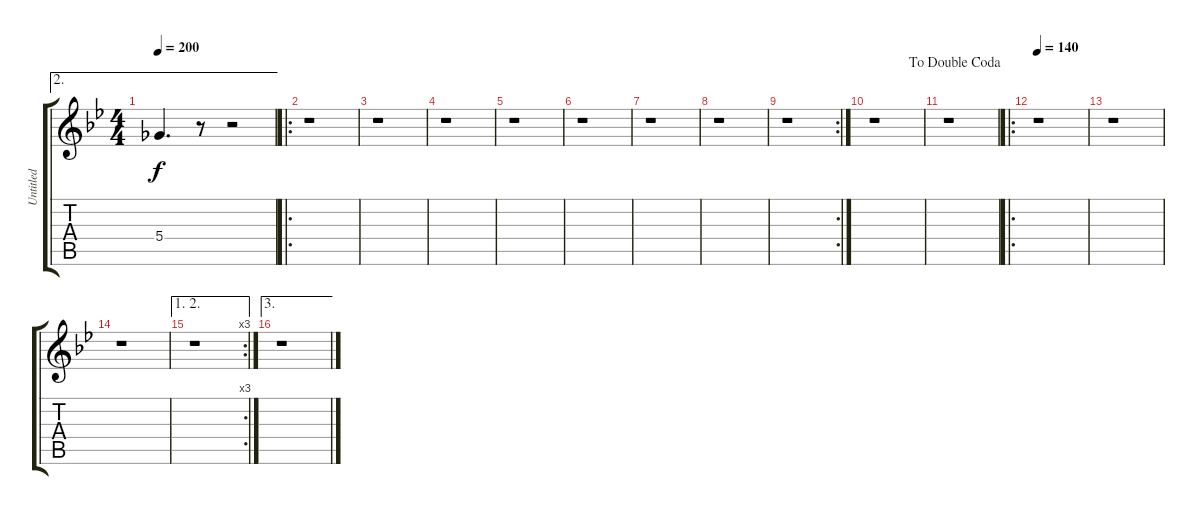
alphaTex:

\track ("Untitled" "Untitled") {instrument distortionguitar}
\staff {score tabs}
\tuning (Eb4 Bb3 Gb3 Db3 Ab2 Eb2) {hide}
\ae 2
\ts (4 4)
\tempo 200
\clef g2
\ks bb
5.4.4{d dy f} r.8 r.2 |
\ro
r.1 |
r.1 |
r.1 |
r.1 |
r.1 |
r.1 |
r.1 |
\rc 2
r.1 |
r.1 |
\jump dadoublecoda
r.1 |
\ro
\tempo 140
r.1 |
r.1 |
r.1 |
\ae (1 2)
\rc 3
r.1 |
\ae 3
r.1
